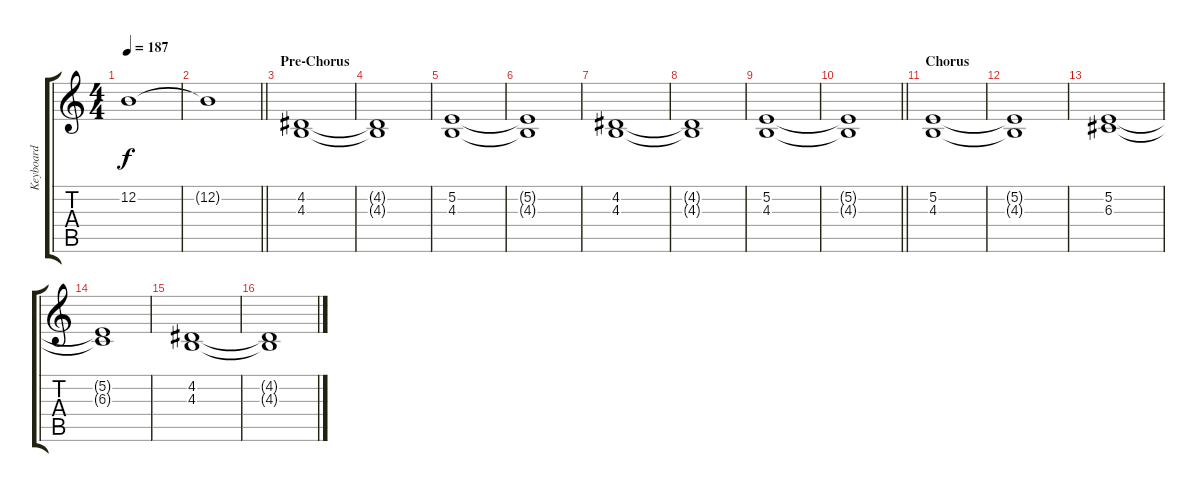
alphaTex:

\track ("Keyboard" "Keyboard") {instrument synthstrings1}
\staff {score tabs}
\tuning (E4 B3 G3 D3 A2 E2) {hide}
\ts (4 4)
\tempo 187
\clef g2
\ks c
12.2.1{dy f} |
\barLineRight lightlight
12.2{t}.1 |
\section ("" "Pre-Chorus ")
(4.2 4.3).1 |
(4.2{t} 4.3{t}).1 |
(5.2 4.3).1 |
(5.2{t} 4.3{t}).1 |
(4.2 4.3).1 |
(4.2{t} 4.3{t}).1 |
(5.2 4.3).1 |
\barLineRight lightlight
(5.2{t} 4.3{t}).1 |
\section ("" "Chorus")
(5.2 4.3).1 |
(5.2{t} 4.3{t}).1 |
(5.2 6.3).1 |
(5.2{t} 6.3{t}).1 |
(4.2 4.3).1 |
(4.2{t} 4.3{t}).1
